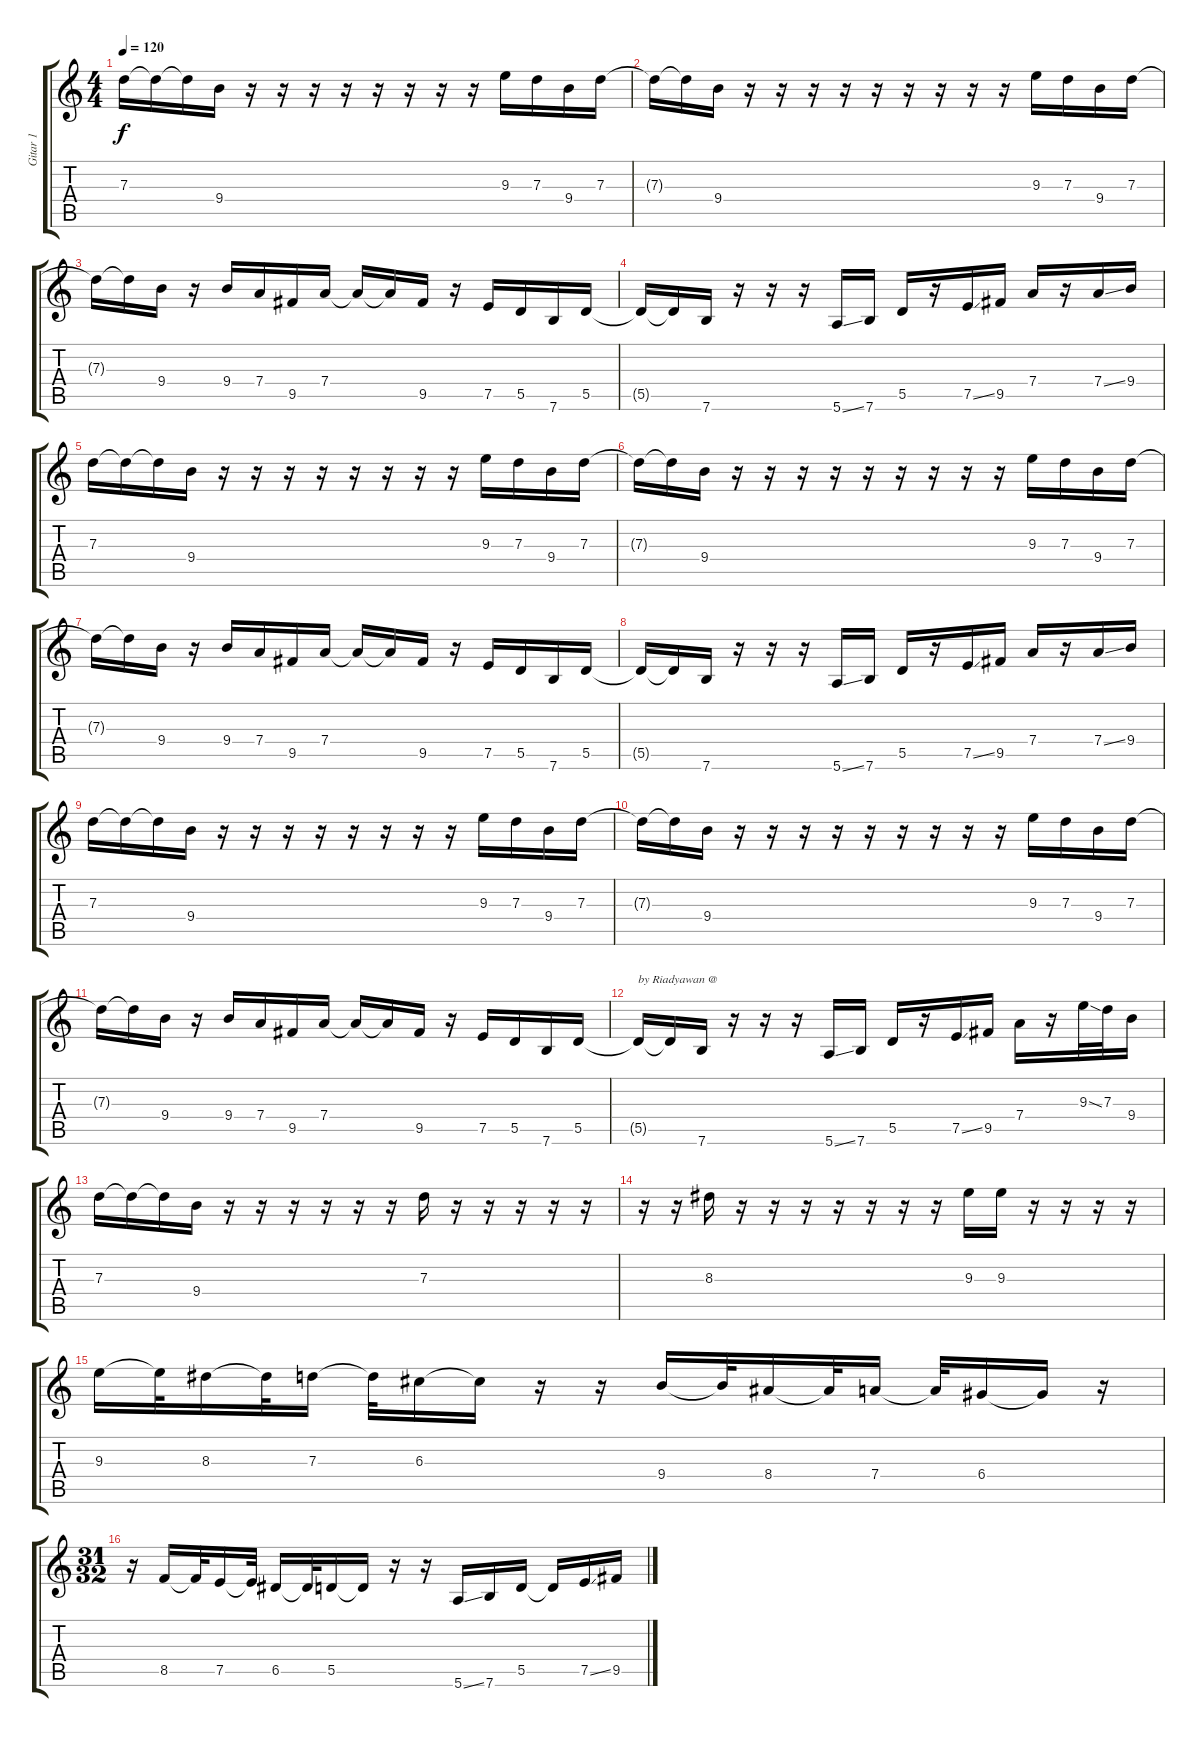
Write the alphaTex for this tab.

\track ("Gitar 1" "Gitar 1") {instrument electricguitarclean}
\staff {score tabs}
\tuning (E4 B3 G3 D3 A2 E2) {hide}
\ts (4 4)
\tempo 120
\clef g2
\ks c
7.3.16{dy f} 7.3{t}.16 7.3{t}.16 9.4.16 r.16 r.16 r.16 r.16 r.16 r.16 r.16 r.16 9.3.16 7.3.16 9.4.16 7.3.16 |
7.3{t}.16 7.3{t}.16 9.4.16 r.16 r.16 r.16 r.16 r.16 r.16 r.16 r.16 r.16 9.3.16 7.3.16 9.4.16 7.3.16 |
7.3{t}.16 7.3{t}.16 9.4.16 r.16 9.4.16 7.4.16 9.5.16 7.4.16 7.4{t}.16 7.4{t}.16 9.5.16 r.16 7.5.16 5.5.16 7.6.16 5.5.16 |
5.5{t}.16 5.5{t}.16 7.6.16 r.16 r.16 r.16 5.6{ss}.16 7.6.16 5.5.16 r.16 7.5{ss}.16 9.5.16 7.4.16 r.16 7.4{ss}.16 9.4.16 |
7.3.16 7.3{t}.16 7.3{t}.16 9.4.16 r.16 r.16 r.16 r.16 r.16 r.16 r.16 r.16 9.3.16 7.3.16 9.4.16 7.3.16 |
7.3{t}.16 7.3{t}.16 9.4.16 r.16 r.16 r.16 r.16 r.16 r.16 r.16 r.16 r.16 9.3.16 7.3.16 9.4.16 7.3.16 |
7.3{t}.16 7.3{t}.16 9.4.16 r.16 9.4.16 7.4.16 9.5.16 7.4.16 7.4{t}.16 7.4{t}.16 9.5.16 r.16 7.5.16 5.5.16 7.6.16 5.5.16 |
5.5{t}.16 5.5{t}.16 7.6.16 r.16 r.16 r.16 5.6{ss}.16 7.6.16 5.5.16 r.16 7.5{ss}.16 9.5.16 7.4.16 r.16 7.4{ss}.16 9.4.16 |
7.3.16 7.3{t}.16 7.3{t}.16 9.4.16 r.16 r.16 r.16 r.16 r.16 r.16 r.16 r.16 9.3.16 7.3.16 9.4.16 7.3.16 |
7.3{t}.16 7.3{t}.16 9.4.16 r.16 r.16 r.16 r.16 r.16 r.16 r.16 r.16 r.16 9.3.16 7.3.16 9.4.16 7.3.16 |
7.3{t}.16 7.3{t}.16 9.4.16 r.16 9.4.16 7.4.16 9.5.16 7.4.16 7.4{t}.16 7.4{t}.16 9.5.16 r.16 7.5.16 5.5.16 7.6.16 5.5.16 |
5.5{t}.16{txt "by Riadyawan @"} 5.5{t}.16 7.6.16 r.16 r.16 r.16 5.6{ss}.16 7.6.16 5.5.16 r.16 7.5{ss}.16 9.5.16 7.4.16 r.16 9.3{ss}.32 7.3.32 9.4.16 |
7.3.16 7.3{t}.16 7.3{t}.16 9.4.16 r.16 r.16 r.16 r.16 r.16 r.16 7.3.16 r.16 r.16 r.16 r.16 r.16 |
r.16 r.16 8.3.16 r.16 r.16 r.16 r.16 r.16 r.16 r.16 9.3.16 9.3.16 r.16 r.16 r.16 r.16 |
9.3.16 9.3{t}.32 8.3.16 8.3{t}.32 7.3.16 7.3{t}.32 6.3.16 6.3{t}.16 r.16 r.16 9.4.16 9.4{t}.32 8.4.16 8.4{t}.32 7.4.16 7.4{t}.32 6.4.16 6.4{t}.16 r.16 |
\ts (31 32)
r.16 8.5.16 8.5{t}.32 7.5.16 7.5{t}.32 6.5.16 6.5{t}.32 5.5.16 5.5{t}.16 r.16 r.16 5.6{ss}.16 7.6.16 5.5.16 5.5{t}.16 7.5{ss}.16 9.5.16
